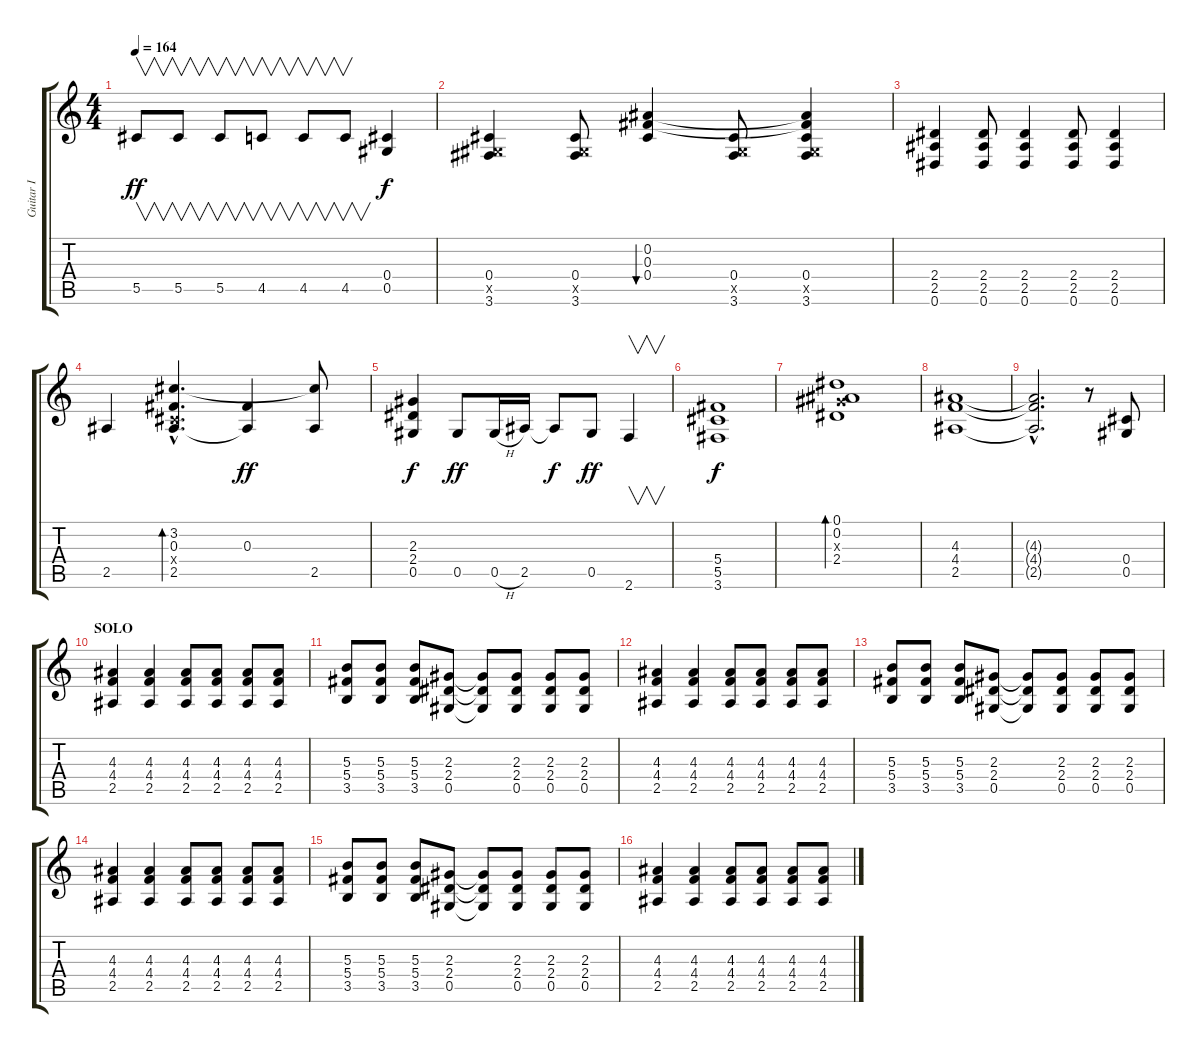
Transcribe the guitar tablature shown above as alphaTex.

\track ("Guitar I" "Guitar I") {instrument distortionguitar}
\staff {score tabs}
\tuning (Eb4 Bb3 Gb3 Db3 Ab2 Eb2) {hide}
\ts (4 4)
\tempo 164
\clef g2
\ks c
5.5.8{v dy ff} 5.5.8{v} 5.5.8{v} 4.5.8{v} 4.5.8{v} 4.5.8{v} (0.4 0.5).4{dy f} |
(0.4 0.5{x} 3.6).4 (0.4 0.5{x} 3.6).8 (0.2 0.3 0.4).4{bu 60} (0.4 0.5{x} 3.6).8 (0.2{t} 0.3{t} 0.4 0.5{x} 3.6).4 |
(2.4 2.5 0.6).4 (2.4 2.5 0.6).8 (2.4 2.5 0.6).4 (2.4 2.5 0.6).8 (2.4 2.5 0.6).4 |
2.5.4 (3.2{hac} 0.3{hac} 0.4{hac x} 2.5{hac}).4{d bd 60} (0.3 2.5{t}).4{dy ff} (3.2{t} 2.5).8 |
(2.3 2.4 0.5).4{dy f} 0.5.8{dy ff} 0.5{h}.16 2.5.16 2.5{t}.8{dy f} 0.5.8{dy ff} 2.6.4{v} |
(5.4 5.5 3.6).1{dy f} |
(0.1 0.2 2.3{x} 2.4).1{bd 120} |
(4.3 4.4 2.5).1 |
(4.3{hac t} 4.4{hac t} 2.5{hac t}).2{d} r.8 (0.4 0.5).8 |
\section ("" "SOLO")
(4.3 4.4 2.5).4 (4.3 4.4 2.5).4 (4.3 4.4 2.5).8 (4.3 4.4 2.5).8 (4.3 4.4 2.5).8 (4.3 4.4 2.5).8 |
(5.3 5.4 3.5).8 (5.3 5.4 3.5).8 (5.3 5.4 3.5).8 (2.3 2.4 0.5).8 (2.3{t} 2.4{t} 0.5{t}).8 (2.3 2.4 0.5).8 (2.3 2.4 0.5).8 (2.3 2.4 0.5).8 |
(4.3 4.4 2.5).4 (4.3 4.4 2.5).4 (4.3 4.4 2.5).8 (4.3 4.4 2.5).8 (4.3 4.4 2.5).8 (4.3 4.4 2.5).8 |
(5.3 5.4 3.5).8 (5.3 5.4 3.5).8 (5.3 5.4 3.5).8 (2.3 2.4 0.5).8 (2.3{t} 2.4{t} 0.5{t}).8 (2.3 2.4 0.5).8 (2.3 2.4 0.5).8 (2.3 2.4 0.5).8 |
(4.3 4.4 2.5).4 (4.3 4.4 2.5).4 (4.3 4.4 2.5).8 (4.3 4.4 2.5).8 (4.3 4.4 2.5).8 (4.3 4.4 2.5).8 |
(5.3 5.4 3.5).8 (5.3 5.4 3.5).8 (5.3 5.4 3.5).8 (2.3 2.4 0.5).8 (2.3{t} 2.4{t} 0.5{t}).8 (2.3 2.4 0.5).8 (2.3 2.4 0.5).8 (2.3 2.4 0.5).8 |
(4.3 4.4 2.5).4 (4.3 4.4 2.5).4 (4.3 4.4 2.5).8 (4.3 4.4 2.5).8 (4.3 4.4 2.5).8 (4.3 4.4 2.5).8
